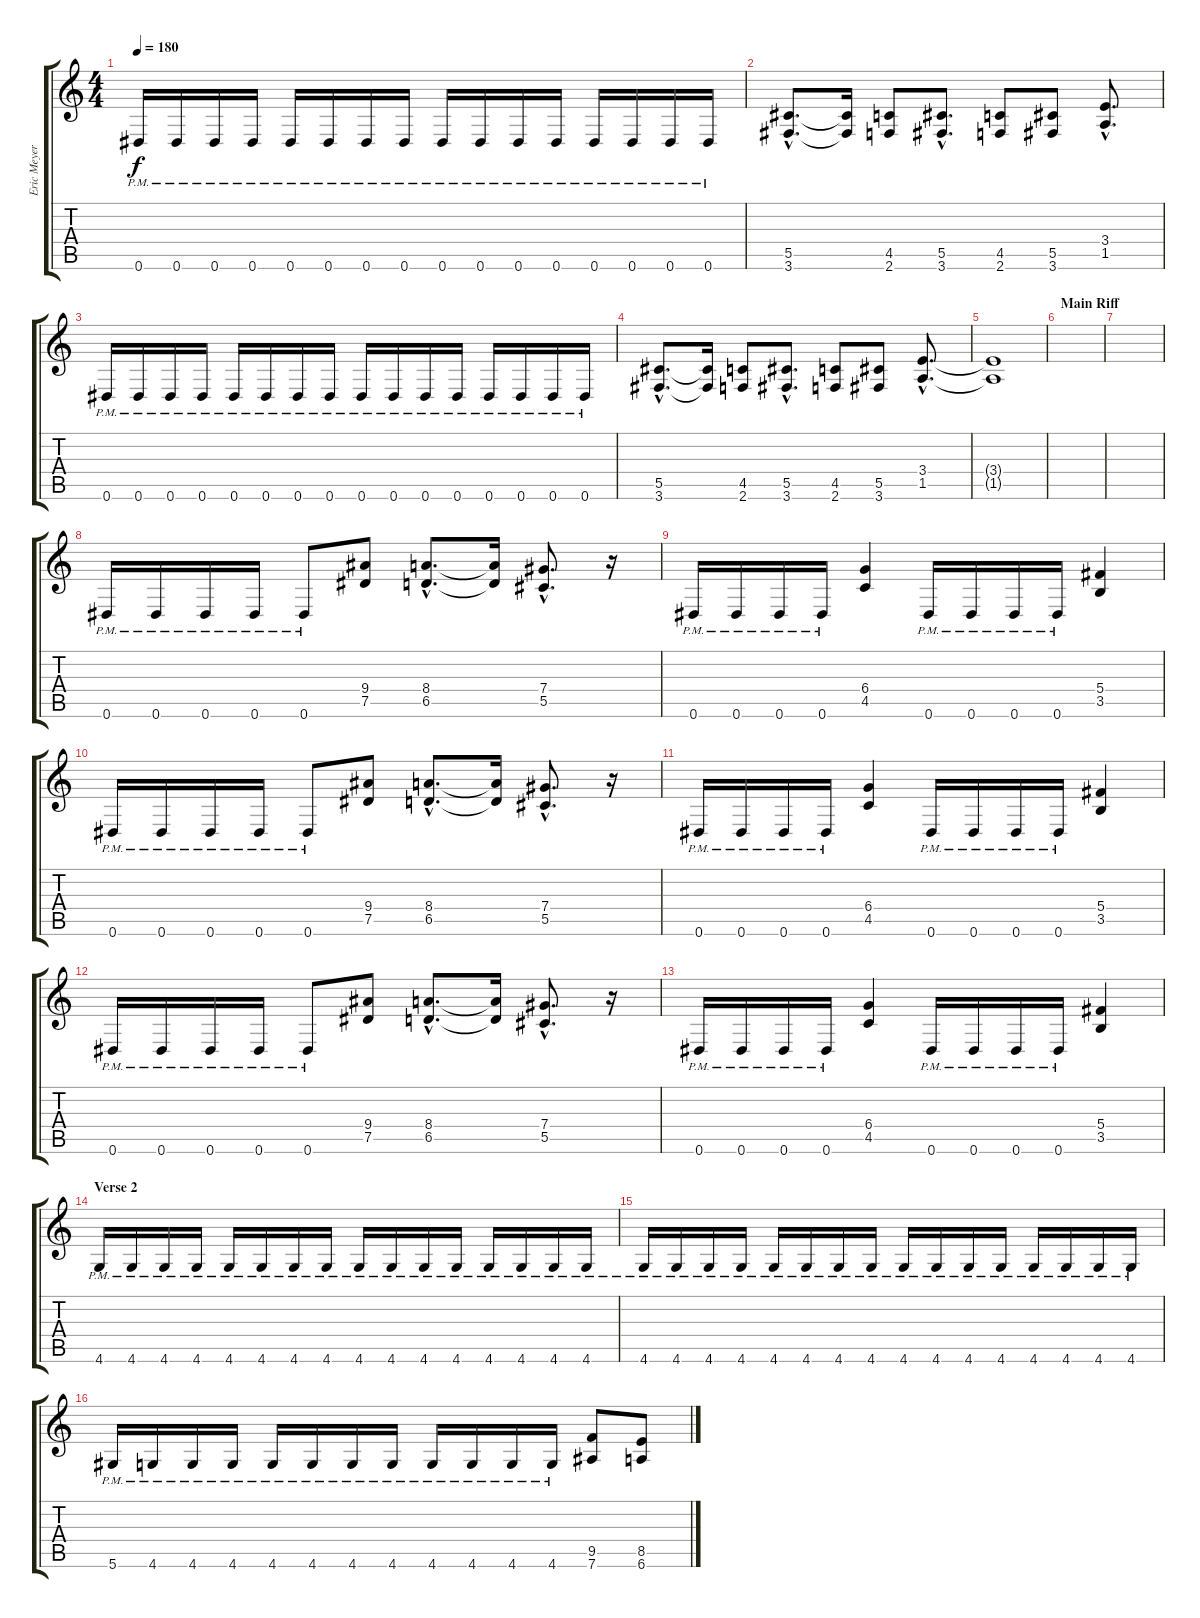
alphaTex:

\track ("Eric Meyer" "Eric Meyer") {instrument distortionguitar}
\staff {score tabs}
\tuning (Eb4 Bb3 Gb3 Db3 Ab2 Eb2) {hide}
\ts (4 4)
\tempo 180
\clef g2
\ks c
0.6{pm}.16{dy f} 0.6{pm}.16 0.6{pm}.16 0.6{pm}.16 0.6{pm}.16 0.6{pm}.16 0.6{pm}.16 0.6{pm}.16 0.6{pm}.16 0.6{pm}.16 0.6{pm}.16 0.6{pm}.16 0.6{pm}.16 0.6{pm}.16 0.6{pm}.16 0.6{pm}.16 |
(5.5{hac} 3.6{hac}).8{d} (5.5{t} 3.6{t}).16 (4.5 2.6).8 (5.5{hac} 3.6{hac}).8{d} (4.5 2.6).8 (5.5 3.6).8 (3.4{hac} 1.5{hac}).8{d} |
0.6{pm}.16 0.6{pm}.16 0.6{pm}.16 0.6{pm}.16 0.6{pm}.16 0.6{pm}.16 0.6{pm}.16 0.6{pm}.16 0.6{pm}.16 0.6{pm}.16 0.6{pm}.16 0.6{pm}.16 0.6{pm}.16 0.6{pm}.16 0.6{pm}.16 0.6{pm}.16 |
(5.5{hac} 3.6{hac}).8{d} (5.5{t} 3.6{t}).16 (4.5 2.6).8 (5.5{hac} 3.6{hac}).8{d} (4.5 2.6).8 (5.5 3.6).8 (3.4{hac} 1.5{hac}).8{d} |
(3.4{t} 1.5{t}).1 |
\section ("" "Main Riff")
|
|
0.6{pm}.16 0.6{pm}.16 0.6{pm}.16 0.6{pm}.16 0.6{pm}.8 (9.4 7.5).8 (8.4{hac} 6.5{hac}).8{d} (8.4{t} 6.5{t}).16 (7.4{hac} 5.5{hac}).8{d} r.16 |
0.6{pm}.16 0.6{pm}.16 0.6{pm}.16 0.6{pm}.16 (6.4 4.5).4 0.6{pm}.16 0.6{pm}.16 0.6{pm}.16 0.6{pm}.16 (5.4 3.5).4 |
0.6{pm}.16 0.6{pm}.16 0.6{pm}.16 0.6{pm}.16 0.6{pm}.8 (9.4 7.5).8 (8.4{hac} 6.5{hac}).8{d} (8.4{t} 6.5{t}).16 (7.4{hac} 5.5{hac}).8{d} r.16 |
0.6{pm}.16 0.6{pm}.16 0.6{pm}.16 0.6{pm}.16 (6.4 4.5).4 0.6{pm}.16 0.6{pm}.16 0.6{pm}.16 0.6{pm}.16 (5.4 3.5).4 |
0.6{pm}.16 0.6{pm}.16 0.6{pm}.16 0.6{pm}.16 0.6{pm}.8 (9.4 7.5).8 (8.4{hac} 6.5{hac}).8{d} (8.4{t} 6.5{t}).16 (7.4{hac} 5.5{hac}).8{d} r.16 |
0.6{pm}.16 0.6{pm}.16 0.6{pm}.16 0.6{pm}.16 (6.4 4.5).4 0.6{pm}.16 0.6{pm}.16 0.6{pm}.16 0.6{pm}.16 (5.4 3.5).4 |
\section ("" "Verse 2")
4.6{pm}.16 4.6{pm}.16 4.6{pm}.16 4.6{pm}.16 4.6{pm}.16 4.6{pm}.16 4.6{pm}.16 4.6{pm}.16 4.6{pm}.16 4.6{pm}.16 4.6{pm}.16 4.6{pm}.16 4.6{pm}.16 4.6{pm}.16 4.6{pm}.16 4.6{pm}.16 |
4.6{pm}.16 4.6{pm}.16 4.6{pm}.16 4.6{pm}.16 4.6{pm}.16 4.6{pm}.16 4.6{pm}.16 4.6{pm}.16 4.6{pm}.16 4.6{pm}.16 4.6{pm}.16 4.6{pm}.16 4.6{pm}.16 4.6{pm}.16 4.6{pm}.16 4.6{pm}.16 |
5.6{pm}.16 4.6{pm}.16 4.6{pm}.16 4.6{pm}.16 4.6{pm}.16 4.6{pm}.16 4.6{pm}.16 4.6{pm}.16 4.6{pm}.16 4.6{pm}.16 4.6{pm}.16 4.6{pm}.16 (9.5 7.6).8 (8.5 6.6).8
